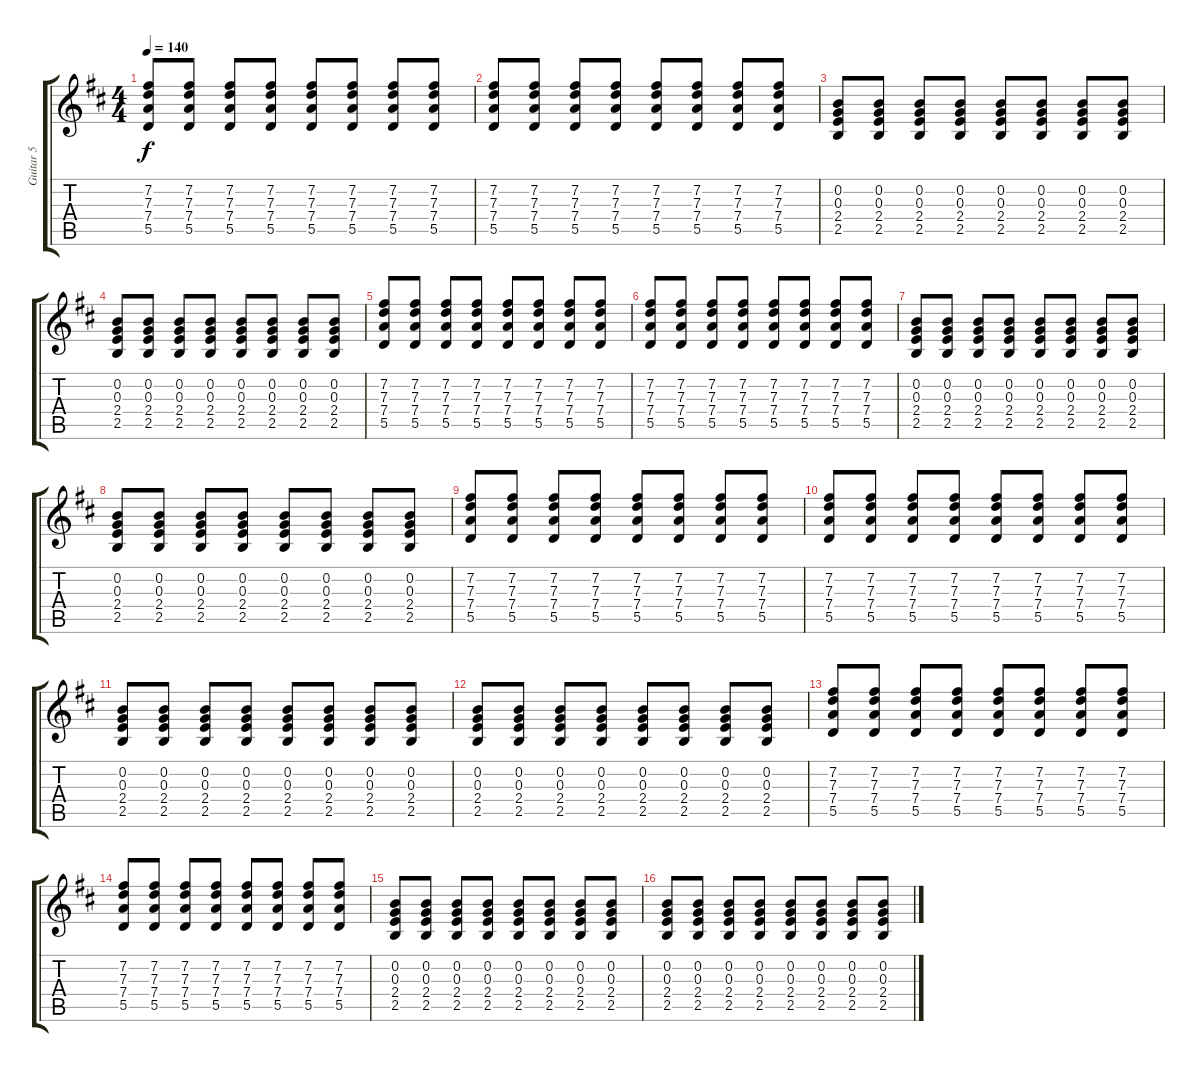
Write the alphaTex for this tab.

\track ("Guitar 5" "Guitar 5") {instrument distortionguitar}
\staff {score tabs}
\tuning (E4 B3 G3 D3 A2 E2) {hide}
\ts (4 4)
\tempo 140
\clef g2
\ks bminor
(7.2 7.3 7.4 5.5).8{dy f} (7.2 7.3 7.4 5.5).8 (7.2 7.3 7.4 5.5).8 (7.2 7.3 7.4 5.5).8 (7.2 7.3 7.4 5.5).8 (7.2 7.3 7.4 5.5).8 (7.2 7.3 7.4 5.5).8 (7.2 7.3 7.4 5.5).8 |
(7.2 7.3 7.4 5.5).8 (7.2 7.3 7.4 5.5).8 (7.2 7.3 7.4 5.5).8 (7.2 7.3 7.4 5.5).8 (7.2 7.3 7.4 5.5).8 (7.2 7.3 7.4 5.5).8 (7.2 7.3 7.4 5.5).8 (7.2 7.3 7.4 5.5).8 |
(0.2 0.3 2.4 2.5).8 (0.2 0.3 2.4 2.5).8 (0.2 0.3 2.4 2.5).8 (0.2 0.3 2.4 2.5).8 (0.2 0.3 2.4 2.5).8 (0.2 0.3 2.4 2.5).8 (0.2 0.3 2.4 2.5).8 (0.2 0.3 2.4 2.5).8 |
(0.2 0.3 2.4 2.5).8 (0.2 0.3 2.4 2.5).8 (0.2 0.3 2.4 2.5).8 (0.2 0.3 2.4 2.5).8 (0.2 0.3 2.4 2.5).8 (0.2 0.3 2.4 2.5).8 (0.2 0.3 2.4 2.5).8 (0.2 0.3 2.4 2.5).8 |
(7.2 7.3 7.4 5.5).8 (7.2 7.3 7.4 5.5).8 (7.2 7.3 7.4 5.5).8 (7.2 7.3 7.4 5.5).8 (7.2 7.3 7.4 5.5).8 (7.2 7.3 7.4 5.5).8 (7.2 7.3 7.4 5.5).8 (7.2 7.3 7.4 5.5).8 |
(7.2 7.3 7.4 5.5).8 (7.2 7.3 7.4 5.5).8 (7.2 7.3 7.4 5.5).8 (7.2 7.3 7.4 5.5).8 (7.2 7.3 7.4 5.5).8 (7.2 7.3 7.4 5.5).8 (7.2 7.3 7.4 5.5).8 (7.2 7.3 7.4 5.5).8 |
(0.2 0.3 2.4 2.5).8 (0.2 0.3 2.4 2.5).8 (0.2 0.3 2.4 2.5).8 (0.2 0.3 2.4 2.5).8 (0.2 0.3 2.4 2.5).8 (0.2 0.3 2.4 2.5).8 (0.2 0.3 2.4 2.5).8 (0.2 0.3 2.4 2.5).8 |
(0.2 0.3 2.4 2.5).8 (0.2 0.3 2.4 2.5).8 (0.2 0.3 2.4 2.5).8 (0.2 0.3 2.4 2.5).8 (0.2 0.3 2.4 2.5).8 (0.2 0.3 2.4 2.5).8 (0.2 0.3 2.4 2.5).8 (0.2 0.3 2.4 2.5).8 |
(7.2 7.3 7.4 5.5).8 (7.2 7.3 7.4 5.5).8 (7.2 7.3 7.4 5.5).8 (7.2 7.3 7.4 5.5).8 (7.2 7.3 7.4 5.5).8 (7.2 7.3 7.4 5.5).8 (7.2 7.3 7.4 5.5).8 (7.2 7.3 7.4 5.5).8 |
(7.2 7.3 7.4 5.5).8 (7.2 7.3 7.4 5.5).8 (7.2 7.3 7.4 5.5).8 (7.2 7.3 7.4 5.5).8 (7.2 7.3 7.4 5.5).8 (7.2 7.3 7.4 5.5).8 (7.2 7.3 7.4 5.5).8 (7.2 7.3 7.4 5.5).8 |
(0.2 0.3 2.4 2.5).8 (0.2 0.3 2.4 2.5).8 (0.2 0.3 2.4 2.5).8 (0.2 0.3 2.4 2.5).8 (0.2 0.3 2.4 2.5).8 (0.2 0.3 2.4 2.5).8 (0.2 0.3 2.4 2.5).8 (0.2 0.3 2.4 2.5).8 |
(0.2 0.3 2.4 2.5).8 (0.2 0.3 2.4 2.5).8 (0.2 0.3 2.4 2.5).8 (0.2 0.3 2.4 2.5).8 (0.2 0.3 2.4 2.5).8 (0.2 0.3 2.4 2.5).8 (0.2 0.3 2.4 2.5).8 (0.2 0.3 2.4 2.5).8 |
(7.2 7.3 7.4 5.5).8 (7.2 7.3 7.4 5.5).8 (7.2 7.3 7.4 5.5).8 (7.2 7.3 7.4 5.5).8 (7.2 7.3 7.4 5.5).8 (7.2 7.3 7.4 5.5).8 (7.2 7.3 7.4 5.5).8 (7.2 7.3 7.4 5.5).8 |
(7.2 7.3 7.4 5.5).8 (7.2 7.3 7.4 5.5).8 (7.2 7.3 7.4 5.5).8 (7.2 7.3 7.4 5.5).8 (7.2 7.3 7.4 5.5).8 (7.2 7.3 7.4 5.5).8 (7.2 7.3 7.4 5.5).8 (7.2 7.3 7.4 5.5).8 |
(0.2 0.3 2.4 2.5).8 (0.2 0.3 2.4 2.5).8 (0.2 0.3 2.4 2.5).8 (0.2 0.3 2.4 2.5).8 (0.2 0.3 2.4 2.5).8 (0.2 0.3 2.4 2.5).8 (0.2 0.3 2.4 2.5).8 (0.2 0.3 2.4 2.5).8 |
(0.2 0.3 2.4 2.5).8 (0.2 0.3 2.4 2.5).8 (0.2 0.3 2.4 2.5).8 (0.2 0.3 2.4 2.5).8 (0.2 0.3 2.4 2.5).8 (0.2 0.3 2.4 2.5).8 (0.2 0.3 2.4 2.5).8 (0.2 0.3 2.4 2.5).8
